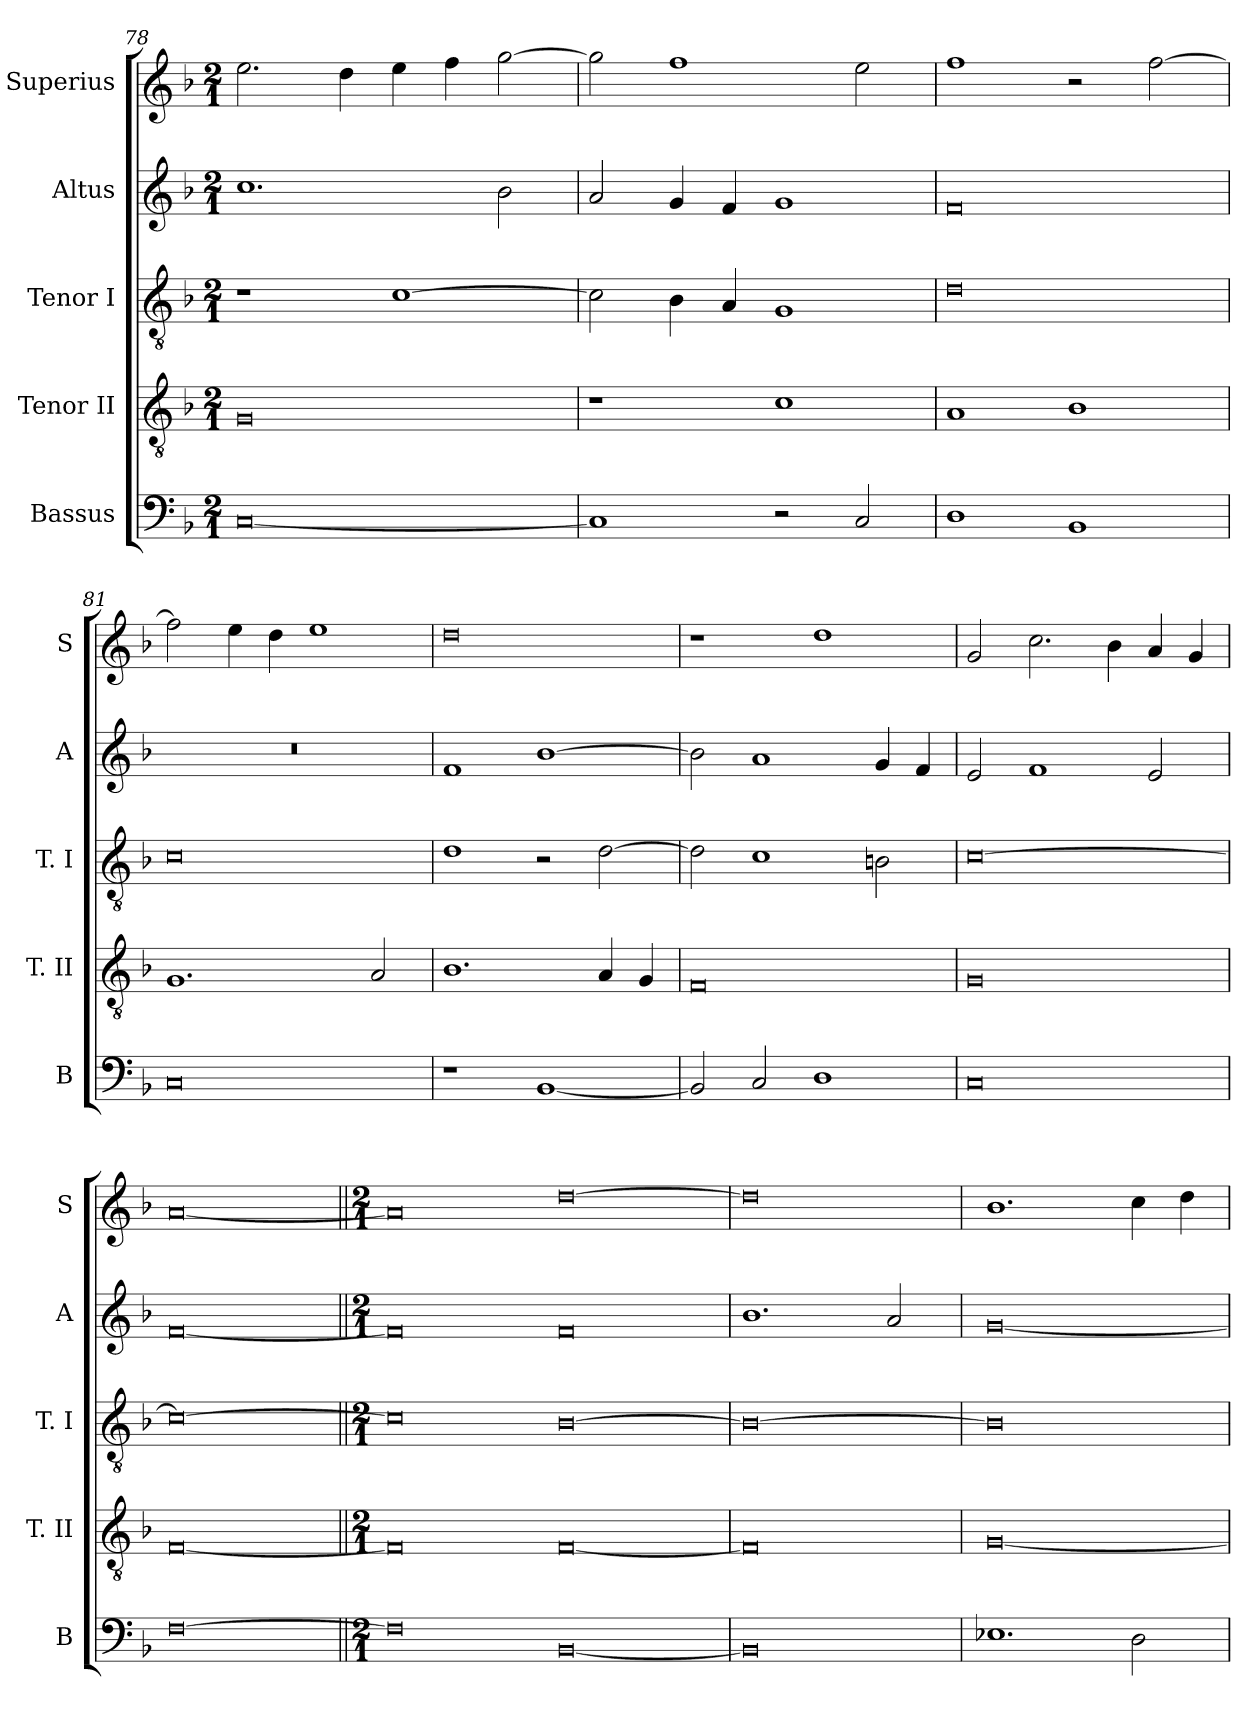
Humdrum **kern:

**kern	**kern	**kern	**kern	**kern
*part5	*part4	*part3	*part2	*part1
*staff5	*staff4	*staff3	*staff2	*staff1
*I"Bassus	*I"Tenor II	*I"Tenor I	*I"Altus	*I"Superius
*I'B	*I'T. II	*I'T. I	*I'A	*I'S
*clefF4	*clefGv2	*clefGv2	*clefG2	*clefG2
*k[b-]	*k[b-]	*k[b-]	*k[b-]	*k[b-]
*F:	*F:	*F:	*F:	*F:
*M2/1	*M2/1	*M2/1	*M2/1	*M2/1
=78	=78	=78	=78	=78
[0C	0G	1r	1.cc	2.ee
.	.	.	.	4dd
.	.	[1c	.	4ee
.	.	.	.	4ff
.	.	.	2b-	[2gg
=79	=79	=79	=79	=79
1C]	1r	2c]	2a	2gg]
.	.	4B-	4g	1ff
.	.	4A	4f	.
2r	1c	1G	1g	.
2C	.	.	.	2ee
=80	=80	=80	=80	=80
1D	1A	0d	0f	1ff
1BB-	1B-	.	.	2r
.	.	.	.	[2ff
=81	=81	=81	=81	=81
0C	1.G	0c	0r	2ff]
.	.	.	.	4ee
.	.	.	.	4dd
.	.	.	.	1ee
.	2A	.	.	.
=82	=82	=82	=82	=82
1r	1.B-	1d	1f	0dd
[1BB-	.	2r	[1b-	.
.	4A	[2d	.	.
.	4G	.	.	.
=83	=83	=83	=83	=83
2BB-]	0F	2d]	2b-]	1r
2C	.	1c	1a	.
1D	.	.	.	1dd
.	.	2Bn	4g	.
.	.	.	4f	.
=84	=84	=84	=84	=84
0C	0G	[0c	2e	2g
.	.	.	1f	2.cc
.	.	.	.	4b-
.	.	.	2e	4a
.	.	.	.	4g
=	=	=	=	=
[0F	[0F	0c_	[0f	[0a
=||	=||	=||	=||	=||
*M2/1	*M2/1	*M2/1	*M2/1	*M2/1
0F]	0F]	0c]	0f]	0a]
[0BB-	[0F	[0B-	0f	[0dd
=85	=85	=85	=85	=85
0BB-]	0F]	0B-_	1.b-	0dd]
.	.	.	2a	.
=86	=86	=86	=86	=86
1.E-X	[0G	0B-]	[0g	1.b-
2D	.	.	.	4cc
.	.	.	.	4dd
=	=	=	=	=
*-	*-	*-	*-	*-
